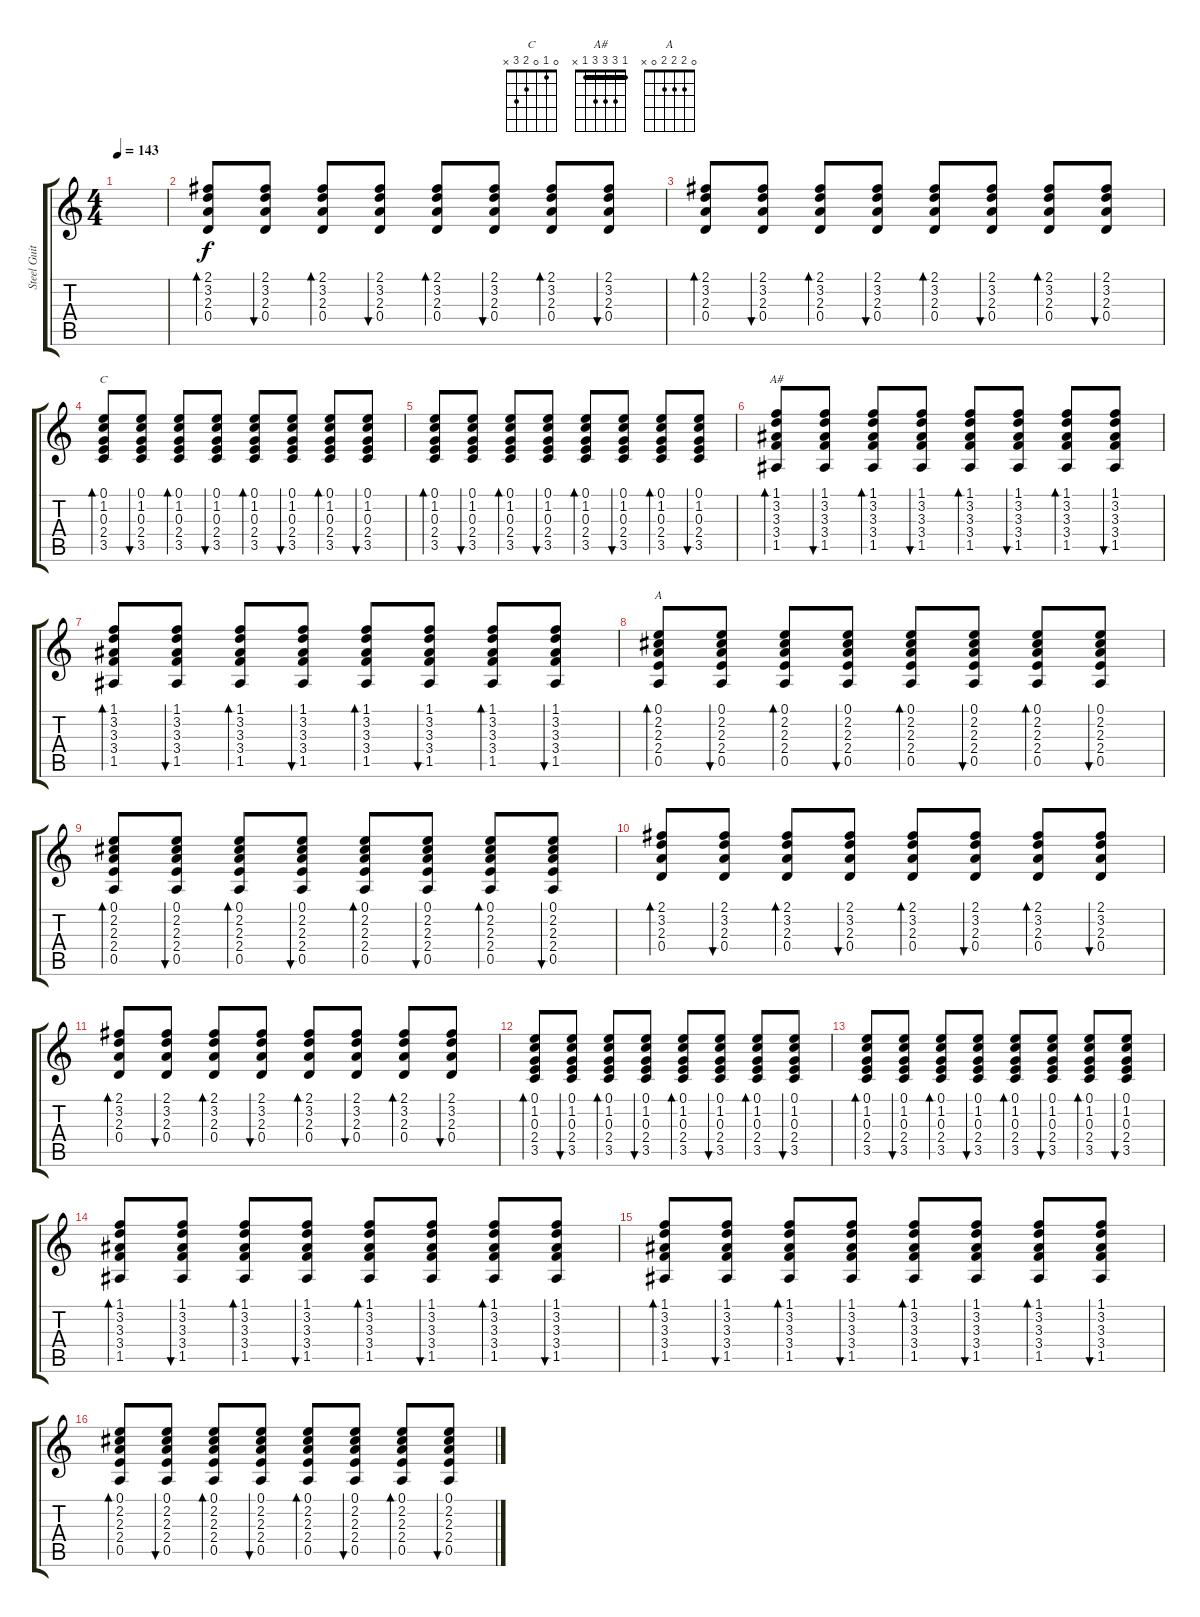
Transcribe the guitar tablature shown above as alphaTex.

\track ("Steel Guitar" "Steel Guit") {instrument acousticguitarsteel}
\staff {score tabs}
\tuning (E4 B3 G3 D3 A2 E2) {hide}
\chord ("C" 0 1 0 2 3 x)
\chord ("A#" 1 3 3 3 1 x) {barre 1}
\chord ("A" 0 2 2 2 0 x)
\ts (4 4)
\tempo 143
\clef g2
\ks c
|
(2.1 3.2 2.3 0.4).8{bd 60} (2.1 3.2 2.3 0.4).8{bu 60} (2.1 3.2 2.3 0.4).8{bd 60} (2.1 3.2 2.3 0.4).8{bu 60} (2.1 3.2 2.3 0.4).8{bd 60} (2.1 3.2 2.3 0.4).8{bu 60} (2.1 3.2 2.3 0.4).8{bd 60} (2.1 3.2 2.3 0.4).8{bu 60} |
(2.1 3.2 2.3 0.4).8{bd 60} (2.1 3.2 2.3 0.4).8{bu 60} (2.1 3.2 2.3 0.4).8{bd 60} (2.1 3.2 2.3 0.4).8{bu 60} (2.1 3.2 2.3 0.4).8{bd 60} (2.1 3.2 2.3 0.4).8{bu 60} (2.1 3.2 2.3 0.4).8{bd 60} (2.1 3.2 2.3 0.4).8{bu 60} |
(0.1 1.2 0.3 2.4 3.5).8{bd 60 ch "C"} (0.1 1.2 0.3 2.4 3.5).8{bu 60} (0.1 1.2 0.3 2.4 3.5).8{bd 60} (0.1 1.2 0.3 2.4 3.5).8{bu 60} (0.1 1.2 0.3 2.4 3.5).8{bd 60} (0.1 1.2 0.3 2.4 3.5).8{bu 60} (0.1 1.2 0.3 2.4 3.5).8{bd 60} (0.1 1.2 0.3 2.4 3.5).8{bu 60} |
(0.1 1.2 0.3 2.4 3.5).8{bd 60} (0.1 1.2 0.3 2.4 3.5).8{bu 60} (0.1 1.2 0.3 2.4 3.5).8{bd 60} (0.1 1.2 0.3 2.4 3.5).8{bu 60} (0.1 1.2 0.3 2.4 3.5).8{bd 60} (0.1 1.2 0.3 2.4 3.5).8{bu 60} (0.1 1.2 0.3 2.4 3.5).8{bd 60} (0.1 1.2 0.3 2.4 3.5).8{bu 60} |
(1.1 3.2 3.3 3.4 1.5).8{bd 60 ch "A#"} (1.1 3.2 3.3 3.4 1.5).8{bu 60} (1.1 3.2 3.3 3.4 1.5).8{bd 60} (1.1 3.2 3.3 3.4 1.5).8{bu 60} (1.1 3.2 3.3 3.4 1.5).8{bd 60} (1.1 3.2 3.3 3.4 1.5).8{bu 60} (1.1 3.2 3.3 3.4 1.5).8{bd 60} (1.1 3.2 3.3 3.4 1.5).8{bu 60} |
(1.1 3.2 3.3 3.4 1.5).8{bd 60} (1.1 3.2 3.3 3.4 1.5).8{bu 60} (1.1 3.2 3.3 3.4 1.5).8{bd 60} (1.1 3.2 3.3 3.4 1.5).8{bu 60} (1.1 3.2 3.3 3.4 1.5).8{bd 60} (1.1 3.2 3.3 3.4 1.5).8{bu 60} (1.1 3.2 3.3 3.4 1.5).8{bd 60} (1.1 3.2 3.3 3.4 1.5).8{bu 60} |
(0.1 2.2 2.3 2.4 0.5).8{bd 60 ch "A"} (0.1 2.2 2.3 2.4 0.5).8{bu 60} (0.1 2.2 2.3 2.4 0.5).8{bd 60} (0.1 2.2 2.3 2.4 0.5).8{bu 60} (0.1 2.2 2.3 2.4 0.5).8{bd 60} (0.1 2.2 2.3 2.4 0.5).8{bu 60} (0.1 2.2 2.3 2.4 0.5).8{bd 60} (0.1 2.2 2.3 2.4 0.5).8{bu 60} |
(0.1 2.2 2.3 2.4 0.5).8{bd 60} (0.1 2.2 2.3 2.4 0.5).8{bu 60} (0.1 2.2 2.3 2.4 0.5).8{bd 60} (0.1 2.2 2.3 2.4 0.5).8{bu 60} (0.1 2.2 2.3 2.4 0.5).8{bd 60} (0.1 2.2 2.3 2.4 0.5).8{bu 60} (0.1 2.2 2.3 2.4 0.5).8{bd 60} (0.1 2.2 2.3 2.4 0.5).8{bu 60} |
(2.1 3.2 2.3 0.4).8{bd 60} (2.1 3.2 2.3 0.4).8{bu 60} (2.1 3.2 2.3 0.4).8{bd 60} (2.1 3.2 2.3 0.4).8{bu 60} (2.1 3.2 2.3 0.4).8{bd 60} (2.1 3.2 2.3 0.4).8{bu 60} (2.1 3.2 2.3 0.4).8{bd 60} (2.1 3.2 2.3 0.4).8{bu 60} |
(2.1 3.2 2.3 0.4).8{bd 60} (2.1 3.2 2.3 0.4).8{bu 60} (2.1 3.2 2.3 0.4).8{bd 60} (2.1 3.2 2.3 0.4).8{bu 60} (2.1 3.2 2.3 0.4).8{bd 60} (2.1 3.2 2.3 0.4).8{bu 60} (2.1 3.2 2.3 0.4).8{bd 60} (2.1 3.2 2.3 0.4).8{bu 60} |
(0.1 1.2 0.3 2.4 3.5).8{bd 60} (0.1 1.2 0.3 2.4 3.5).8{bu 60} (0.1 1.2 0.3 2.4 3.5).8{bd 60} (0.1 1.2 0.3 2.4 3.5).8{bu 60} (0.1 1.2 0.3 2.4 3.5).8{bd 60} (0.1 1.2 0.3 2.4 3.5).8{bu 60} (0.1 1.2 0.3 2.4 3.5).8{bd 60} (0.1 1.2 0.3 2.4 3.5).8{bu 60} |
(0.1 1.2 0.3 2.4 3.5).8{bd 60} (0.1 1.2 0.3 2.4 3.5).8{bu 60} (0.1 1.2 0.3 2.4 3.5).8{bd 60} (0.1 1.2 0.3 2.4 3.5).8{bu 60} (0.1 1.2 0.3 2.4 3.5).8{bd 60} (0.1 1.2 0.3 2.4 3.5).8{bu 60} (0.1 1.2 0.3 2.4 3.5).8{bd 60} (0.1 1.2 0.3 2.4 3.5).8{bu 60} |
(1.1 3.2 3.3 3.4 1.5).8{bd 60} (1.1 3.2 3.3 3.4 1.5).8{bu 60} (1.1 3.2 3.3 3.4 1.5).8{bd 60} (1.1 3.2 3.3 3.4 1.5).8{bu 60} (1.1 3.2 3.3 3.4 1.5).8{bd 60} (1.1 3.2 3.3 3.4 1.5).8{bu 60} (1.1 3.2 3.3 3.4 1.5).8{bd 60} (1.1 3.2 3.3 3.4 1.5).8{bu 60} |
(1.1 3.2 3.3 3.4 1.5).8{bd 60} (1.1 3.2 3.3 3.4 1.5).8{bu 60} (1.1 3.2 3.3 3.4 1.5).8{bd 60} (1.1 3.2 3.3 3.4 1.5).8{bu 60} (1.1 3.2 3.3 3.4 1.5).8{bd 60} (1.1 3.2 3.3 3.4 1.5).8{bu 60} (1.1 3.2 3.3 3.4 1.5).8{bd 60} (1.1 3.2 3.3 3.4 1.5).8{bu 60} |
(0.1 2.2 2.3 2.4 0.5).8{bd 60} (0.1 2.2 2.3 2.4 0.5).8{bu 60} (0.1 2.2 2.3 2.4 0.5).8{bd 60} (0.1 2.2 2.3 2.4 0.5).8{bu 60} (0.1 2.2 2.3 2.4 0.5).8{bd 60} (0.1 2.2 2.3 2.4 0.5).8{bu 60} (0.1 2.2 2.3 2.4 0.5).8{bd 60} (0.1 2.2 2.3 2.4 0.5).8{bu 60}
